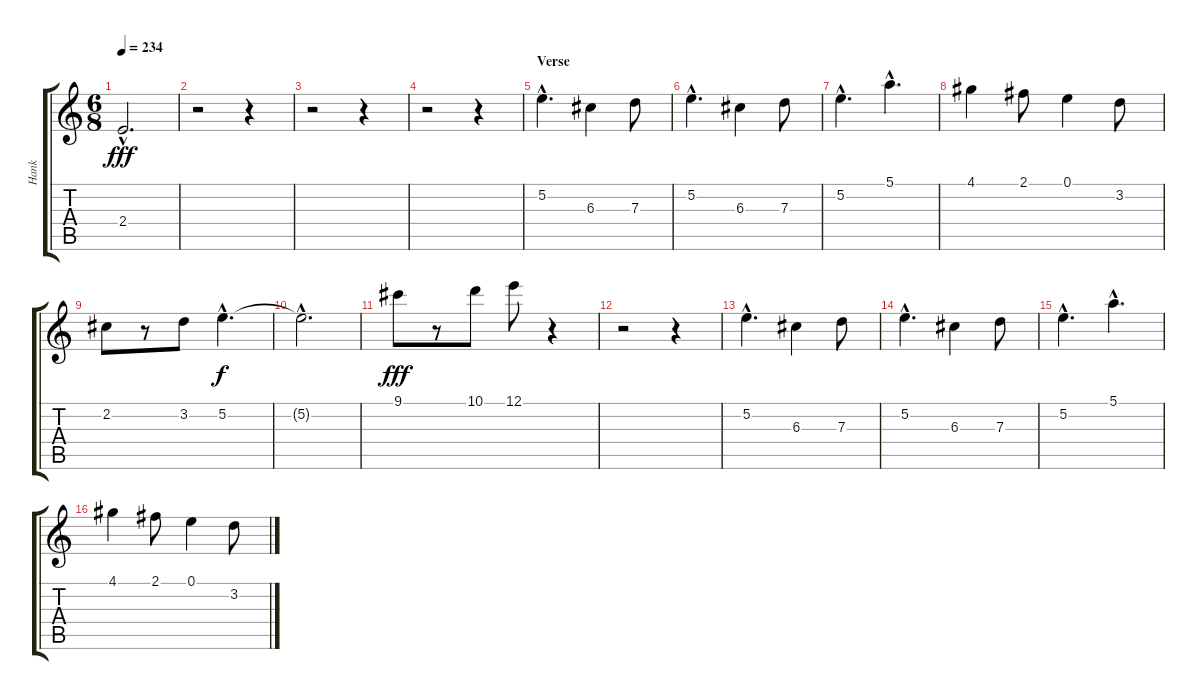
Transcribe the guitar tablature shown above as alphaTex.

\track ("Hank" "Hank") {instrument electricguitarjazz}
\staff {score tabs}
\tuning (E4 B3 G3 D3 A2 E2) {hide}
\ts (6 8)
\tempo 234
\clef g2
\ks c
2.4{hac}.2{d dy fff} |
r.2 r.4 |
r.2 r.4 |
r.2 r.4 |
\section ("" "Verse")
5.2{hac}.4{d instrument electricguitarjazz} 6.3.4 7.3.8 |
5.2{hac}.4{d} 6.3.4 7.3.8 |
5.2{hac}.4{d} 5.1{hac}.4{d} |
4.1.4 2.1.8 0.1.4 3.2.8 |
2.2.8 r.8 3.2.8 5.2{hac}.4{d dy f} |
5.2{hac t}.2{d} |
9.1.8{dy fff instrument electricguitarmuted} r.8 10.1.8 12.1.8 r.4 |
r.2 r.4 |
5.2{hac}.4{d instrument electricguitarjazz} 6.3.4 7.3.8 |
5.2{hac}.4{d} 6.3.4 7.3.8 |
5.2{hac}.4{d} 5.1{hac}.4{d} |
4.1.4 2.1.8 0.1.4 3.2.8
